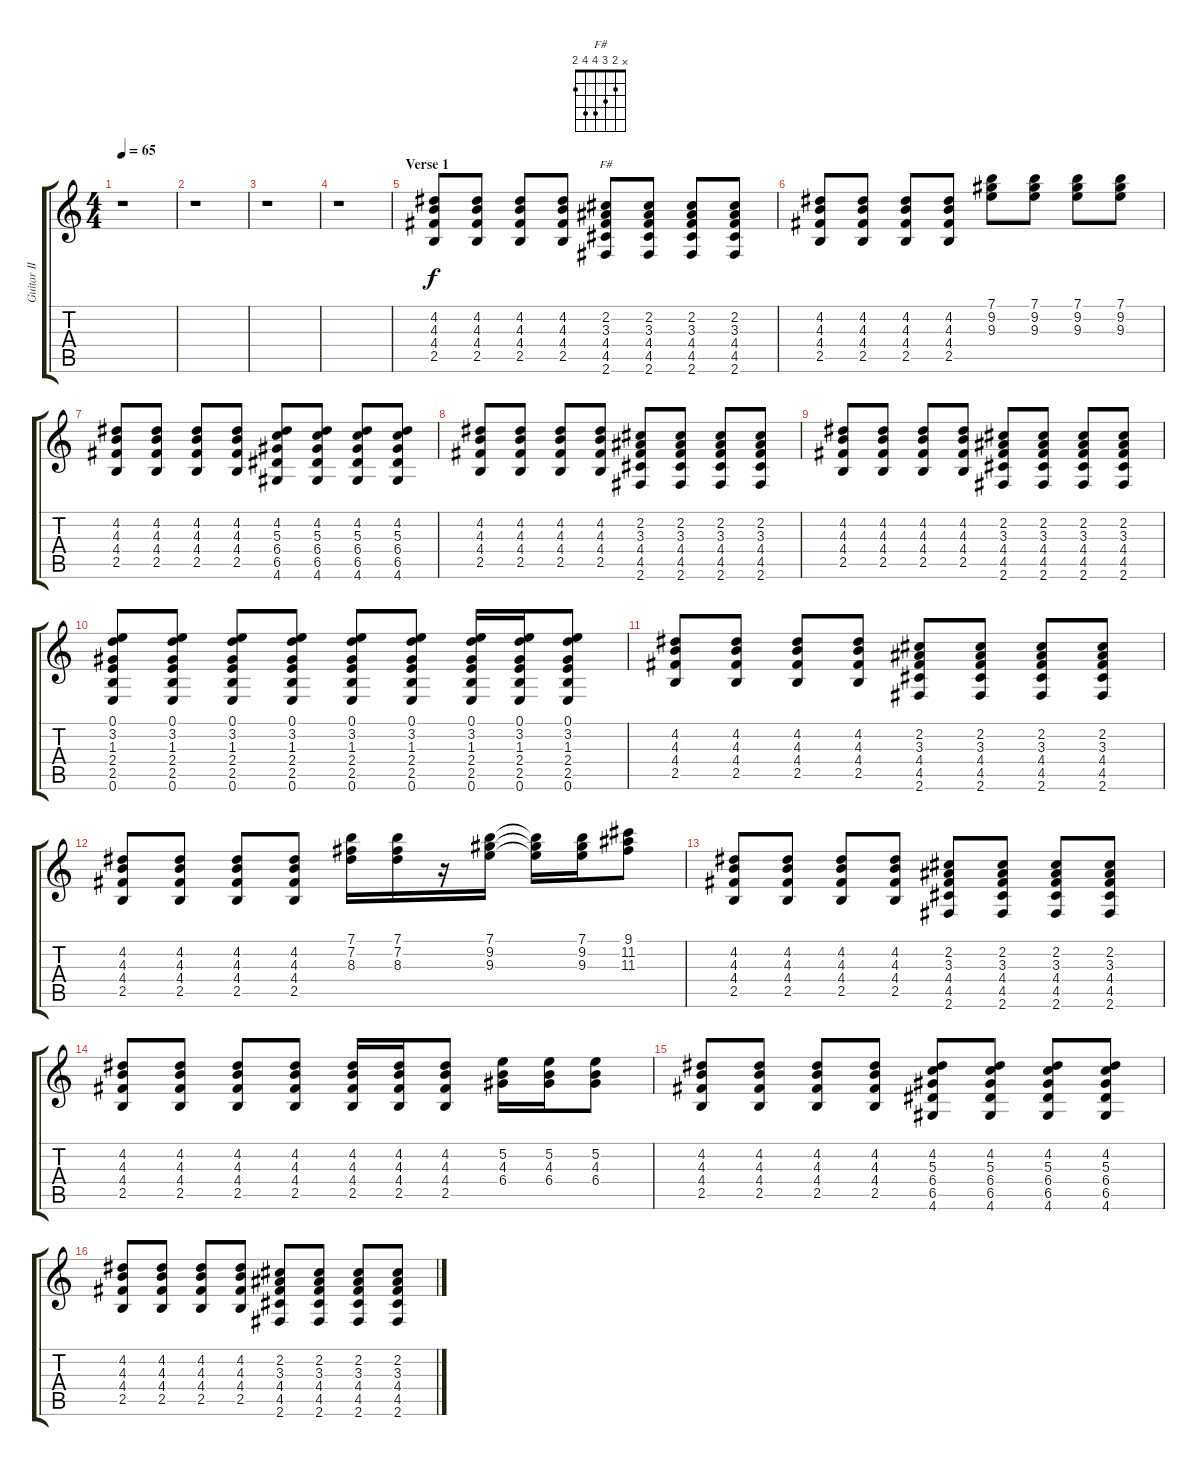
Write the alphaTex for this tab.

\track ("Guitar II" "Guitar II") {instrument acousticguitarnylon}
\staff {score tabs}
\tuning (E4 B3 G3 D3 A2 E2) {hide}
\chord ("F#" x 2 3 4 4 2)
\ts (4 4)
\tempo 65
\clef g2
\ks c
r.1{dy f instrument acousticguitarnylon} |
r.1 |
r.1 |
r.1 |
\section ("" "Verse 1")
(4.2 4.3 4.4 2.5).8 (4.2 4.3 4.4 2.5).8 (4.2 4.3 4.4 2.5).8 (4.2 4.3 4.4 2.5).8 (2.2 3.3 4.4 4.5 2.6).8{ch "F#"} (2.2 3.3 4.4 4.5 2.6).8 (2.2 3.3 4.4 4.5 2.6).8 (2.2 3.3 4.4 4.5 2.6).8 |
(4.2 4.3 4.4 2.5).8 (4.2 4.3 4.4 2.5).8 (4.2 4.3 4.4 2.5).8 (4.2 4.3 4.4 2.5).8 (7.1 9.2 9.3).8 (7.1 9.2 9.3).8 (7.1 9.2 9.3).8 (7.1 9.2 9.3).8 |
(4.2 4.3 4.4 2.5).8 (4.2 4.3 4.4 2.5).8 (4.2 4.3 4.4 2.5).8 (4.2 4.3 4.4 2.5).8 (4.2 5.3 6.4 6.5 4.6).8 (4.2 5.3 6.4 6.5 4.6).8 (4.2 5.3 6.4 6.5 4.6).8 (4.2 5.3 6.4 6.5 4.6).8 |
(4.2 4.3 4.4 2.5).8 (4.2 4.3 4.4 2.5).8 (4.2 4.3 4.4 2.5).8 (4.2 4.3 4.4 2.5).8 (2.2 3.3 4.4 4.5 2.6).8 (2.2 3.3 4.4 4.5 2.6).8 (2.2 3.3 4.4 4.5 2.6).8 (2.2 3.3 4.4 4.5 2.6).8 |
(4.2 4.3 4.4 2.5).8 (4.2 4.3 4.4 2.5).8 (4.2 4.3 4.4 2.5).8 (4.2 4.3 4.4 2.5).8 (2.2 3.3 4.4 4.5 2.6).8 (2.2 3.3 4.4 4.5 2.6).8 (2.2 3.3 4.4 4.5 2.6).8 (2.2 3.3 4.4 4.5 2.6).8 |
(0.1 3.2 1.3 2.4 2.5 0.6).8 (0.1 3.2 1.3 2.4 2.5 0.6).8 (0.1 3.2 1.3 2.4 2.5 0.6).8 (0.1 3.2 1.3 2.4 2.5 0.6).8 (0.1 3.2 1.3 2.4 2.5 0.6).8 (0.1 3.2 1.3 2.4 2.5 0.6).8 (0.1 3.2 1.3 2.4 2.5 0.6).16 (0.1 3.2 1.3 2.4 2.5 0.6).16 (0.1 3.2 1.3 2.4 2.5 0.6).8 |
(4.2 4.3 4.4 2.5).8 (4.2 4.3 4.4 2.5).8 (4.2 4.3 4.4 2.5).8 (4.2 4.3 4.4 2.5).8 (2.2 3.3 4.4 4.5 2.6).8 (2.2 3.3 4.4 4.5 2.6).8 (2.2 3.3 4.4 4.5 2.6).8 (2.2 3.3 4.4 4.5 2.6).8 |
(4.2 4.3 4.4 2.5).8 (4.2 4.3 4.4 2.5).8 (4.2 4.3 4.4 2.5).8 (4.2 4.3 4.4 2.5).8 (7.1 7.2 8.3).16 (7.1 7.2 8.3).16 r.16 (7.1 9.2 9.3).16 (7.1{t} 9.2{t} 9.3{t}).16 (7.1 9.2 9.3).16 (9.1 11.2 11.3).8 |
(4.2 4.3 4.4 2.5).8 (4.2 4.3 4.4 2.5).8 (4.2 4.3 4.4 2.5).8 (4.2 4.3 4.4 2.5).8 (2.2 3.3 4.4 4.5 2.6).8 (2.2 3.3 4.4 4.5 2.6).8 (2.2 3.3 4.4 4.5 2.6).8 (2.2 3.3 4.4 4.5 2.6).8 |
(4.2 4.3 4.4 2.5).8 (4.2 4.3 4.4 2.5).8 (4.2 4.3 4.4 2.5).8 (4.2 4.3 4.4 2.5).8 (4.2 4.3 4.4 2.5).16 (4.2 4.3 4.4 2.5).16 (4.2 4.3 4.4 2.5).8 (5.2 4.3 6.4).16 (5.2 4.3 6.4).16 (5.2 4.3 6.4).8 |
(4.2 4.3 4.4 2.5).8 (4.2 4.3 4.4 2.5).8 (4.2 4.3 4.4 2.5).8 (4.2 4.3 4.4 2.5).8 (4.2 5.3 6.4 6.5 4.6).8 (4.2 5.3 6.4 6.5 4.6).8 (4.2 5.3 6.4 6.5 4.6).8 (4.2 5.3 6.4 6.5 4.6).8 |
(4.2 4.3 4.4 2.5).8 (4.2 4.3 4.4 2.5).8 (4.2 4.3 4.4 2.5).8 (4.2 4.3 4.4 2.5).8 (2.2 3.3 4.4 4.5 2.6).8 (2.2 3.3 4.4 4.5 2.6).8 (2.2 3.3 4.4 4.5 2.6).8 (2.2 3.3 4.4 4.5 2.6).8
